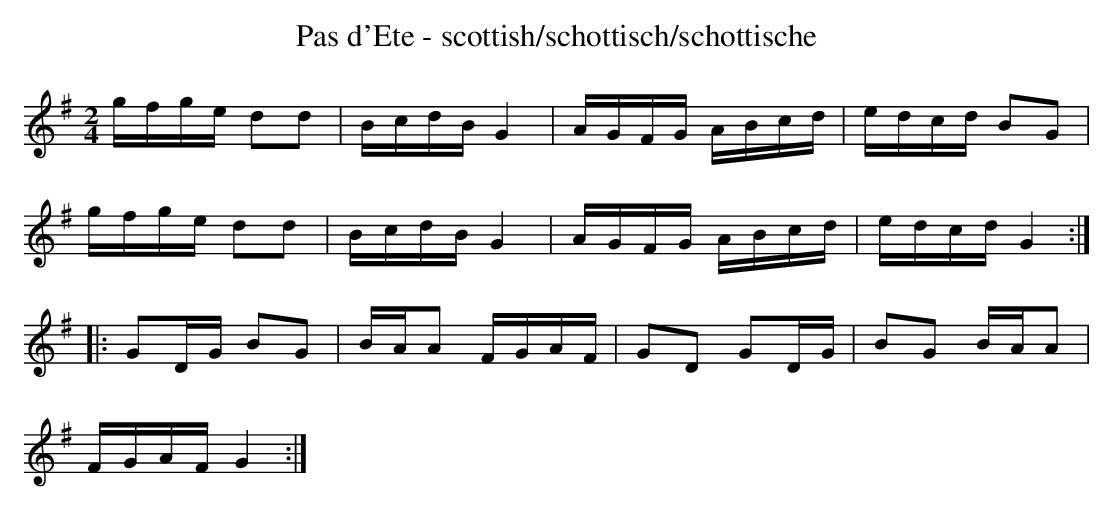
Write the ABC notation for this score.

X:1
T:Pas d'Ete - scottish/schottisch/schottische
M:2/4
L:1/16
K:G
gfge d2d2|BcdBG4|AGFG ABcd|edcd B2G2|
gfge d2d2|BcdBG4|AGFG ABcd|edcdG4:|
|:G2DG B2G2|BAA2 FGAF|G2D2 G2DG|B2G2 BAA2|
FGAFG4:|
